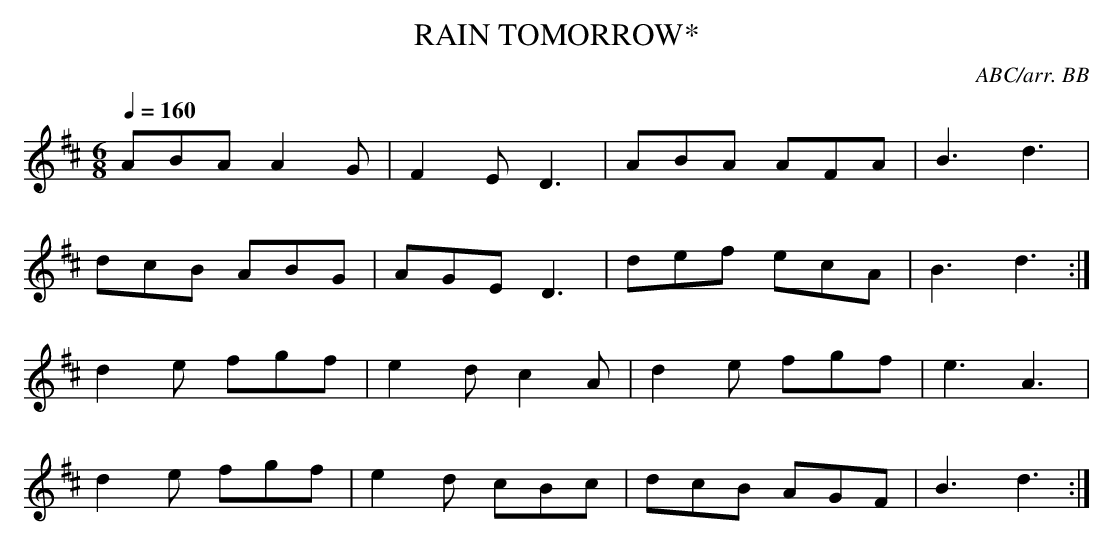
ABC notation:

X:1
T:RAIN TOMORROW*
C:ABC/arr. BB
Q:1/4=160
L:1/8
M:6/8
K:D
ABA A2G|F2E D3|ABA AFA|B3 d3|
dcB ABG|AGE D3|def ecA|B3 d3 :|
d2e fgf|e2d c2A|d2e fgf|e3 A3|
d2e fgf|e2d cBc|dcB AGF|B3 d3 :|
